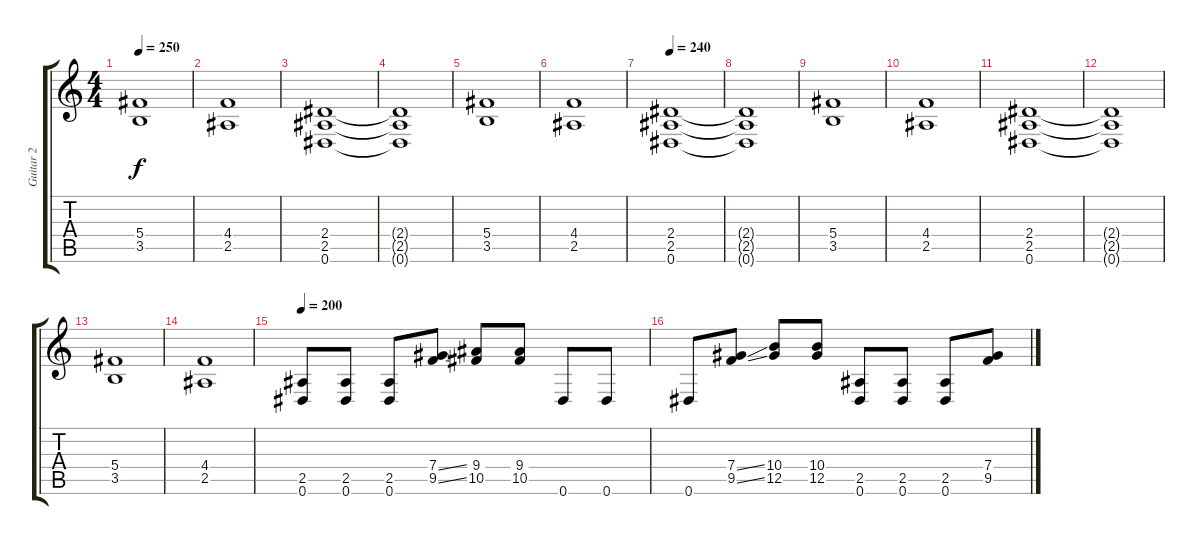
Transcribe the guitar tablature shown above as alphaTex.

\track ("Guitar 2" "Guitar 2") {instrument distortionguitar}
\staff {score tabs}
\tuning (Eb4 Bb3 Gb3 Db3 Ab2 Eb2) {hide}
\ts (4 4)
\tempo 250
\clef g2
\ks c
(5.4 3.5).1{dy f} |
(4.4 2.5).1 |
(2.4 2.5 0.6).1 |
(2.4{t} 2.5{t} 0.6{t}).1 |
(5.4 3.5).1 |
(4.4 2.5).1 |
\tempo 240
(2.4 2.5 0.6).1 |
(2.4{t} 2.5{t} 0.6{t}).1 |
(5.4 3.5).1 |
(4.4 2.5).1 |
(2.4 2.5 0.6).1 |
(2.4{t} 2.5{t} 0.6{t}).1 |
(5.4 3.5).1 |
(4.4 2.5).1 |
\tempo 200
(2.5 0.6).8 (2.5 0.6).8 (2.5 0.6).8 (7.4{ss} 9.5{ss}).8 (9.4 10.5).8 (9.4 10.5).8 0.6.8 0.6.8 |
0.6.8 (7.4{ss} 9.5{ss}).8 (10.4 12.5).8 (10.4 12.5).8 (2.5 0.6).8 (2.5 0.6).8 (2.5 0.6).8 (7.4{ss} 9.5{ss}).8
